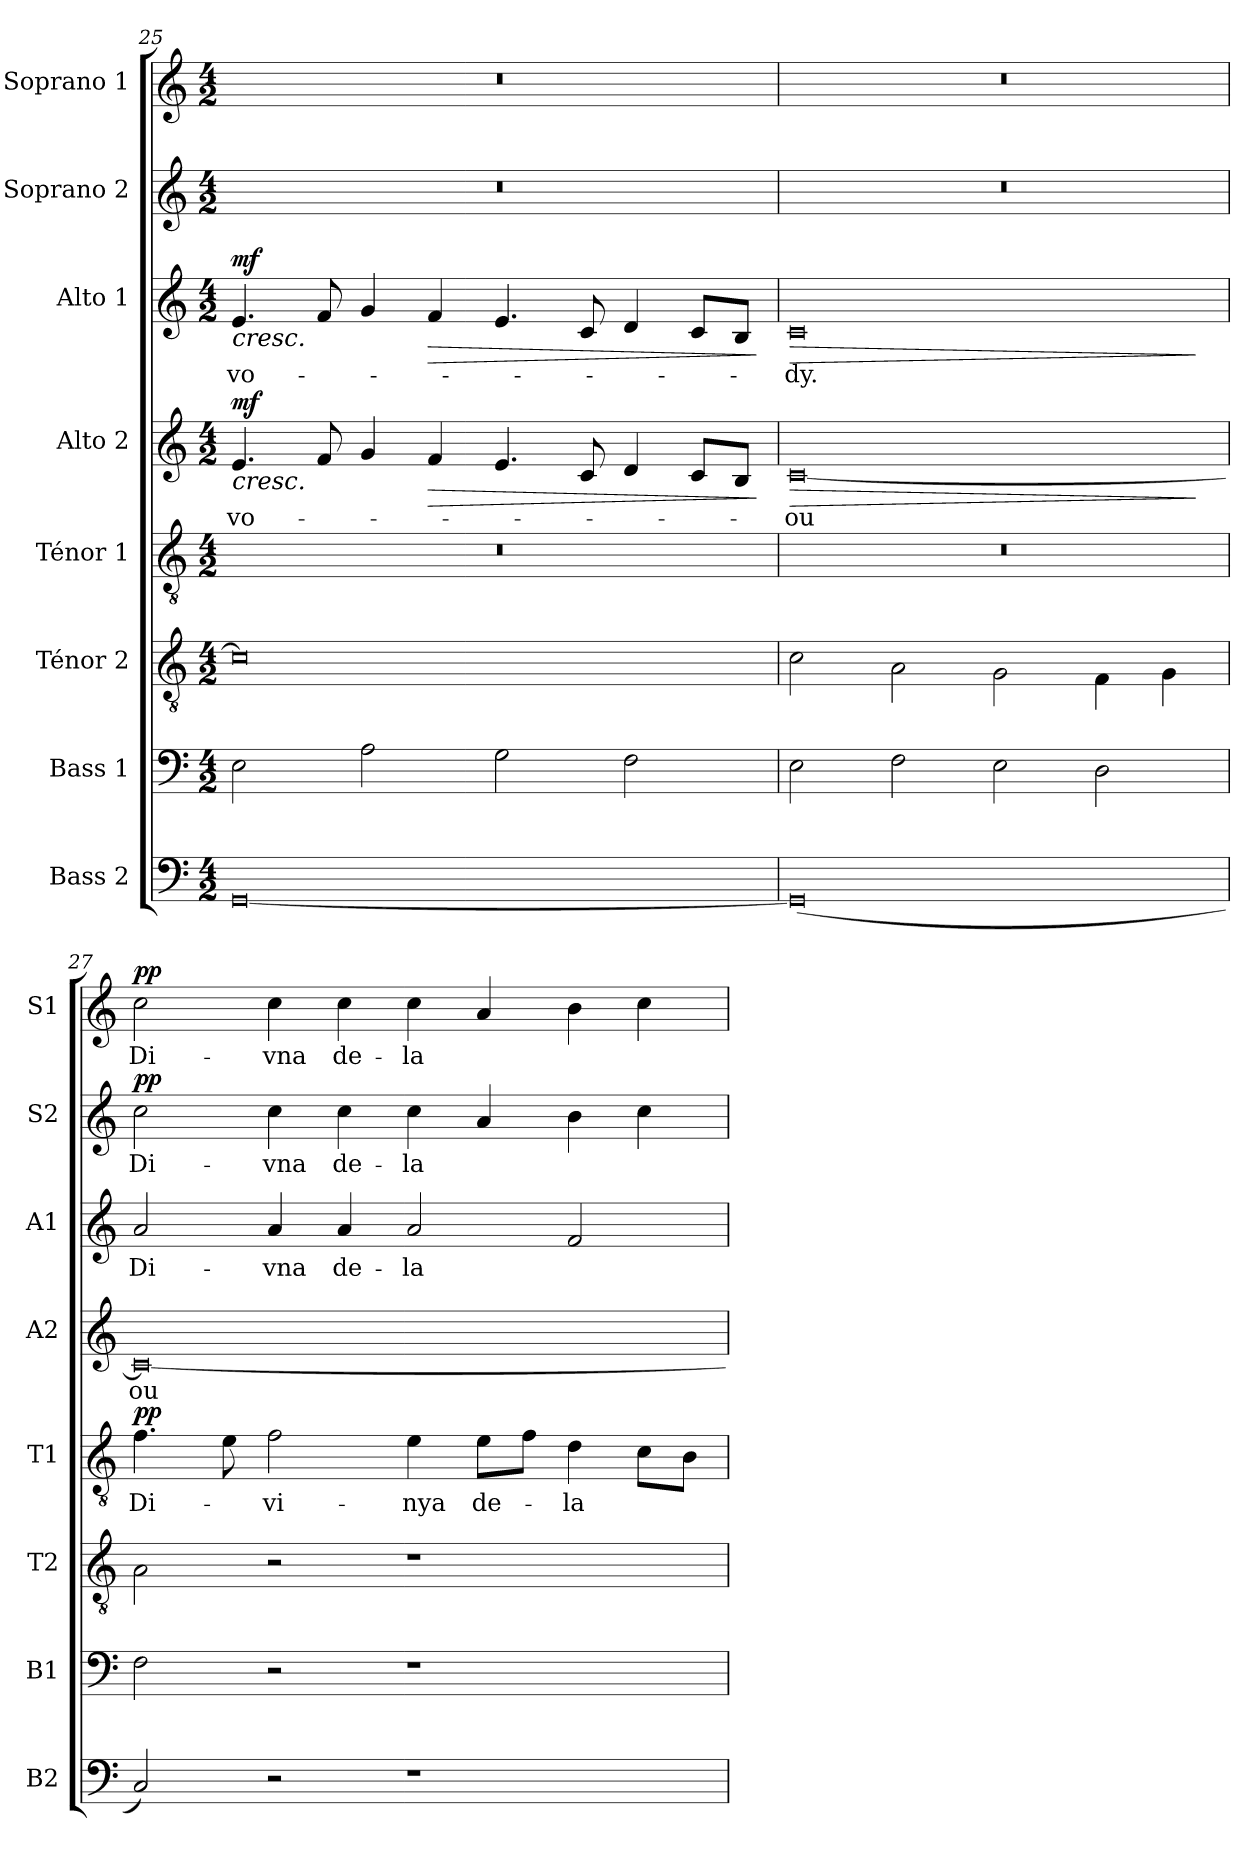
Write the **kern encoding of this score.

**kern	**kern	**kern	**kern	**text	**dynam	**kern	**text	**dynam	**kern	**text	**dynam	**kern	**text	**dynam	**kern	**text	**dynam
*part8	*part7	*part6	*part5	*part5	*part5	*part4	*part4	*part4	*part3	*part3	*part3	*part2	*part2	*part2	*part1	*part1	*part1
*staff8	*staff7	*staff6	*staff5	*staff5	*staff5	*staff4	*staff4	*staff4	*staff3	*staff3	*staff3	*staff2	*staff2	*staff2	*staff1	*staff1	*staff1
*I"Bass 2	*I"Bass 1	*I"Ténor 2	*I"Ténor 1	*	*	*I"Alto 2	*	*	*I"Alto 1	*	*	*I"Soprano 2	*	*	*I"Soprano 1	*	*
*I'B2	*I'B1	*I'T2	*I'T1	*	*	*I'A2	*	*	*I'A1	*	*	*I'S2	*	*	*I'S1	*	*
*clefF4	*clefF4	*clefGv2	*clefGv2	*	*	*clefG2	*	*	*clefG2	*	*	*clefG2	*	*	*clefG2	*	*
*k[]	*k[]	*k[]	*k[]	*	*	*k[]	*	*	*k[]	*	*	*k[]	*	*	*k[]	*	*
*M4/2	*M4/2	*M4/2	*M4/2	*	*	*M4/2	*	*	*M4/2	*	*	*M4/2	*	*	*M4/2	*	*
=25	=25	=25	=25	=25	=25	=25	=25	=25	=25	=25	=25	=25	=25	=25	=25	=25	=25
!	!	!	!	!	!	!	!LO:LY:b	!LO:HP:b	!	!LO:LY:b	!LO:HP:b	!	!	!	!	!	!
!	!	!	!	!	!	!	!	!LO:DY:n=1:a	!	!	!LO:DY:n=1:a	!	!	!	!	!	!
[0GG	2E\	0c]	0r	.	.	4.e/	vo-	< mf	4.e/	vo-	< mf	0r	.	.	0r	.	.
.	.	.	.	.	.	8f/	.	.	8f/	.	.	.	.	.	.	.	.
.	2A\	.	.	.	.	4g/	.	.	4g/	.	.	.	.	.	.	.	.
!	!	!	!	!	!	!	!	!LO:HP:b	!	!	!LO:HP:b	!	!	!	!	!	!
.	.	.	.	.	.	4f/	.	>	4f/	.	>	.	.	.	.	.	.
.	2G\	.	.	.	.	4.e/	.	.	4.e/	.	.	.	.	.	.	.	.
.	.	.	.	.	.	8c/	.	.	8c/	.	.	.	.	.	.	.	.
.	2F\	.	.	.	.	4d/	.	.	4d/	.	.	.	.	.	.	.	.
.	.	.	.	.	.	8c/L	.	.	8c/L	.	.	.	.	.	.	.	.
.	.	.	.	.	.	8B/J	.	.	8B/J	.	.	.	.	.	.	.	.
.	.	.	.	.	.	.	.	[ ]	.	.	[ ]	.	.	.	.	.	.
=26	=26	=26	=26	=26	=26	=26	=26	=26	=26	=26	=26	=26	=26	=26	=26	=26	=26
!	!	!	!	!	!	!	!LO:LY:b	!LO:HP:b	!	!LO:LY:b	!LO:HP:b	!	!	!	!	!	!
(<0GG]	2E\	2c\	0r	.	.	[0c	ou	>	0c	-dy.	>	0r	.	.	0r	.	.
.	2F\	2A\	.	.	.	.	.	.	.	.	.	.	.	.	.	.	.
.	2E\	2G\	.	.	.	.	.	.	.	.	.	.	.	.	.	.	.
.	2D\	4F\	.	.	.	.	.	.	.	.	.	.	.	.	.	.	.
.	.	4G\	.	.	.	.	.	.	.	.	.	.	.	.	.	.	.
.	.	.	.	.	.	.	.	]	.	.	]	.	.	.	.	.	.
!!LO:PB:g=z
=27	=27	=27	=27	=27	=27	=27	=27	=27	=27	=27	=27	=27	=27	=27	=27	=27	=27
!	!	!	!	!LO:LY:b	!LO:DY:a	!	!LO:LY:b	!	!	!LO:LY:b	!	!	!LO:LY:b	!LO:DY:a	!	!LO:LY:b	!LO:DY:a
2C/)	2F\	2A\	4.f\	Di-	pp	0c_	ou	.	2a/	Di-	.	2cc\	Di-	pp	2cc\	Di-	pp
.	.	.	8e\	.	.	.	.	.	.	.	.	.	.	.	.	.	.
!	!	!	!	!LO:LY:b	!	!	!	!	!	!LO:LY:b	!	!	!LO:LY:b	!	!	!LO:LY:b	!
2r	2r	2r	2f\	-vi-	.	.	.	.	4a/	-vna	.	4cc\	-vna	.	4cc\	-vna	.
!	!	!	!	!	!	!	!	!	!	!LO:LY:b	!	!	!LO:LY:b	!	!	!LO:LY:b	!
.	.	.	.	.	.	.	.	.	4a/	de-	.	4cc\	de-	.	4cc\	de-	.
!	!	!	!	!LO:LY:b	!	!	!	!	!	!LO:LY:b	!	!	!LO:LY:b	!	!	!LO:LY:b	!
1r	1r	1r	4e\	-nya	.	.	.	.	2a/	-la	.	4cc\	-la	.	4cc\	-la	.
!	!	!	!	!LO:LY:b	!	!	!	!	!	!	!	!	!	!	!	!	!
.	.	.	8e\L	de-	.	.	.	.	.	.	.	4a/	.	.	4a/	.	.
.	.	.	8f\J	.	.	.	.	.	.	.	.	.	.	.	.	.	.
!	!	!	!	!LO:LY:b	!	!	!	!	!	!	!	!	!	!	!	!	!
.	.	.	4d\	-la	.	.	.	.	2f/	.	.	4b\	.	.	4b\	.	.
.	.	.	8c\L	.	.	.	.	.	.	.	.	4cc\	.	.	4cc\	.	.
.	.	.	8B\J	.	.	.	.	.	.	.	.	.	.	.	.	.	.
=	=	=	=	=	=	=	=	=	=	=	=	=	=	=	=	=	=
*-	*-	*-	*-	*-	*-	*-	*-	*-	*-	*-	*-	*-	*-	*-	*-	*-	*-
